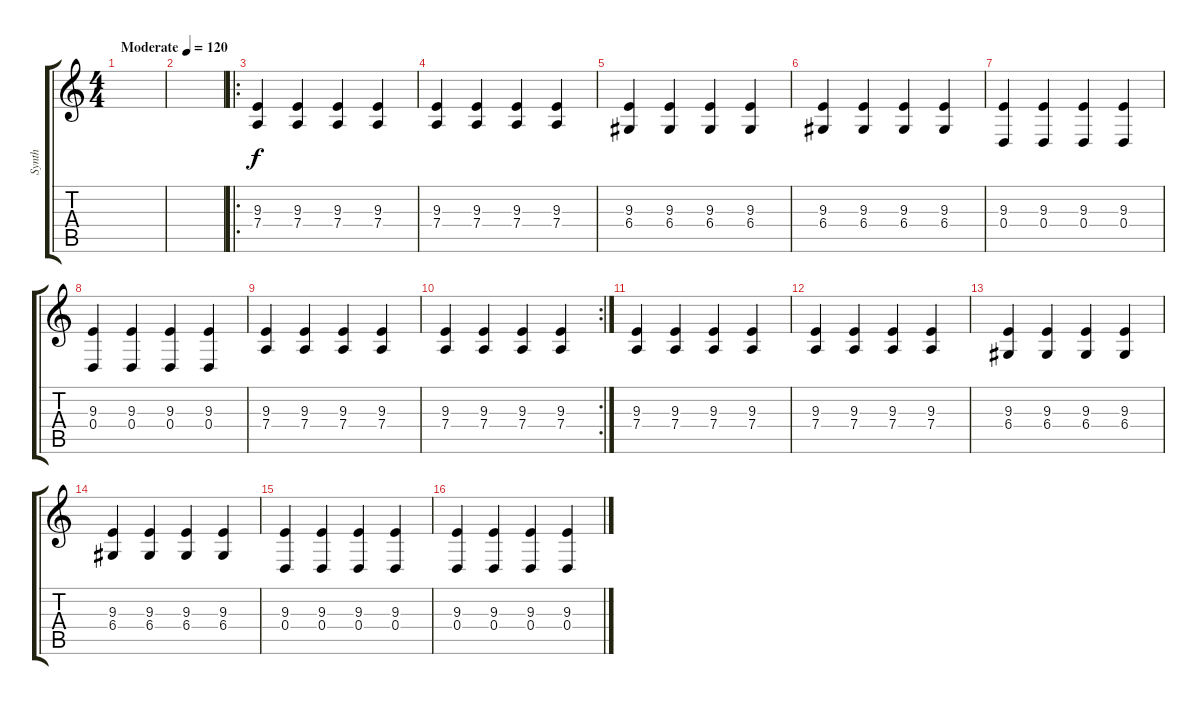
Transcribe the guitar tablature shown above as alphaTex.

\track ("Synth" "Synth") {instrument lead3calliope}
\staff {score tabs}
\tuning (E4 B3 G3 D3 A2 E2) {hide}
\ts (4 4)
\tempo (120 "Moderate")
\clef g2
\ks c
|
|
\ro
(9.3 7.4).4 (9.3 7.4).4 (9.3 7.4).4 (9.3 7.4).4 |
(9.3 7.4).4 (9.3 7.4).4 (9.3 7.4).4 (9.3 7.4).4 |
(9.3 6.4).4 (9.3 6.4).4 (9.3 6.4).4 (9.3 6.4).4 |
(9.3 6.4).4 (9.3 6.4).4 (9.3 6.4).4 (9.3 6.4).4 |
(9.3 0.4).4 (9.3 0.4).4 (9.3 0.4).4 (9.3 0.4).4 |
(9.3 0.4).4 (9.3 0.4).4 (9.3 0.4).4 (9.3 0.4).4 |
(9.3 7.4).4 (9.3 7.4).4 (9.3 7.4).4 (9.3 7.4).4 |
\rc 2
(9.3 7.4).4 (9.3 7.4).4 (9.3 7.4).4 (9.3 7.4).4 |
(9.3 7.4).4 (9.3 7.4).4 (9.3 7.4).4 (9.3 7.4).4 |
(9.3 7.4).4 (9.3 7.4).4 (9.3 7.4).4 (9.3 7.4).4 |
(9.3 6.4).4 (9.3 6.4).4 (9.3 6.4).4 (9.3 6.4).4 |
(9.3 6.4).4 (9.3 6.4).4 (9.3 6.4).4 (9.3 6.4).4 |
(9.3 0.4).4 (9.3 0.4).4 (9.3 0.4).4 (9.3 0.4).4 |
(9.3 0.4).4 (9.3 0.4).4 (9.3 0.4).4 (9.3 0.4).4
